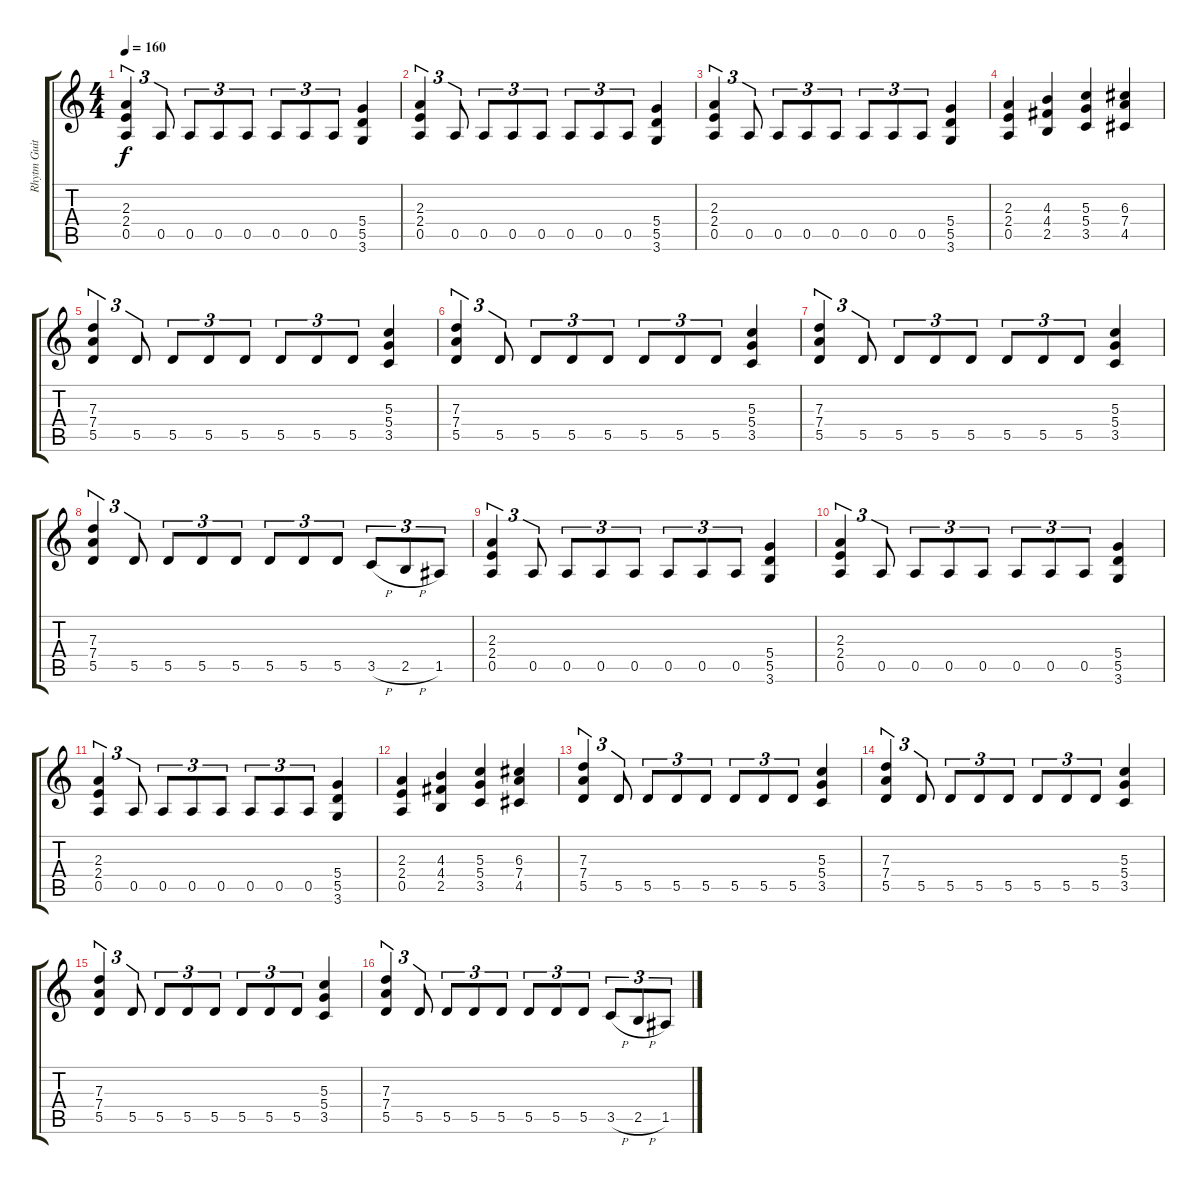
\track ("Rhytm Guitar" "Rhytm Guit") {instrument distortionguitar}
\staff {score tabs}
\tuning (E4 B3 G3 D3 A2 E2) {hide}
\ts (4 4)
\tempo 160
\clef g2
\ks c
(2.3 2.4 0.5).4{tu (3 2) dy f} 0.5.8{tu (3 2)} 0.5.8{tu (3 2)} 0.5.8{tu (3 2)} 0.5.8{tu (3 2)} 0.5.8{tu (3 2)} 0.5.8{tu (3 2)} 0.5.8{tu (3 2)} (5.4 5.5 3.6).4 |
(2.3 2.4 0.5).4{tu (3 2)} 0.5.8{tu (3 2)} 0.5.8{tu (3 2)} 0.5.8{tu (3 2)} 0.5.8{tu (3 2)} 0.5.8{tu (3 2)} 0.5.8{tu (3 2)} 0.5.8{tu (3 2)} (5.4 5.5 3.6).4 |
(2.3 2.4 0.5).4{tu (3 2)} 0.5.8{tu (3 2)} 0.5.8{tu (3 2)} 0.5.8{tu (3 2)} 0.5.8{tu (3 2)} 0.5.8{tu (3 2)} 0.5.8{tu (3 2)} 0.5.8{tu (3 2)} (5.4 5.5 3.6).4 |
(2.3 2.4 0.5).4 (4.3 4.4 2.5).4 (5.3 5.4 3.5).4 (6.3 7.4 4.5).4 |
(7.3 7.4 5.5).4{tu (3 2)} 5.5.8{tu (3 2)} 5.5.8{tu (3 2)} 5.5.8{tu (3 2)} 5.5.8{tu (3 2)} 5.5.8{tu (3 2)} 5.5.8{tu (3 2)} 5.5.8{tu (3 2)} (5.3 5.4 3.5).4 |
(7.3 7.4 5.5).4{tu (3 2)} 5.5.8{tu (3 2)} 5.5.8{tu (3 2)} 5.5.8{tu (3 2)} 5.5.8{tu (3 2)} 5.5.8{tu (3 2)} 5.5.8{tu (3 2)} 5.5.8{tu (3 2)} (5.3 5.4 3.5).4 |
(7.3 7.4 5.5).4{tu (3 2)} 5.5.8{tu (3 2)} 5.5.8{tu (3 2)} 5.5.8{tu (3 2)} 5.5.8{tu (3 2)} 5.5.8{tu (3 2)} 5.5.8{tu (3 2)} 5.5.8{tu (3 2)} (5.3 5.4 3.5).4 |
(7.3 7.4 5.5).4{tu (3 2)} 5.5.8{tu (3 2)} 5.5.8{tu (3 2)} 5.5.8{tu (3 2)} 5.5.8{tu (3 2)} 5.5.8{tu (3 2)} 5.5.8{tu (3 2)} 5.5.8{tu (3 2)} 3.5{h}.8{tu (3 2)} 2.5{h}.8{tu (3 2)} 1.5.8{tu (3 2)} |
(2.3 2.4 0.5).4{tu (3 2)} 0.5.8{tu (3 2)} 0.5.8{tu (3 2)} 0.5.8{tu (3 2)} 0.5.8{tu (3 2)} 0.5.8{tu (3 2)} 0.5.8{tu (3 2)} 0.5.8{tu (3 2)} (5.4 5.5 3.6).4 |
(2.3 2.4 0.5).4{tu (3 2)} 0.5.8{tu (3 2)} 0.5.8{tu (3 2)} 0.5.8{tu (3 2)} 0.5.8{tu (3 2)} 0.5.8{tu (3 2)} 0.5.8{tu (3 2)} 0.5.8{tu (3 2)} (5.4 5.5 3.6).4 |
(2.3 2.4 0.5).4{tu (3 2)} 0.5.8{tu (3 2)} 0.5.8{tu (3 2)} 0.5.8{tu (3 2)} 0.5.8{tu (3 2)} 0.5.8{tu (3 2)} 0.5.8{tu (3 2)} 0.5.8{tu (3 2)} (5.4 5.5 3.6).4 |
(2.3 2.4 0.5).4 (4.3 4.4 2.5).4 (5.3 5.4 3.5).4 (6.3 7.4 4.5).4 |
(7.3 7.4 5.5).4{tu (3 2)} 5.5.8{tu (3 2)} 5.5.8{tu (3 2)} 5.5.8{tu (3 2)} 5.5.8{tu (3 2)} 5.5.8{tu (3 2)} 5.5.8{tu (3 2)} 5.5.8{tu (3 2)} (5.3 5.4 3.5).4 |
(7.3 7.4 5.5).4{tu (3 2)} 5.5.8{tu (3 2)} 5.5.8{tu (3 2)} 5.5.8{tu (3 2)} 5.5.8{tu (3 2)} 5.5.8{tu (3 2)} 5.5.8{tu (3 2)} 5.5.8{tu (3 2)} (5.3 5.4 3.5).4 |
(7.3 7.4 5.5).4{tu (3 2)} 5.5.8{tu (3 2)} 5.5.8{tu (3 2)} 5.5.8{tu (3 2)} 5.5.8{tu (3 2)} 5.5.8{tu (3 2)} 5.5.8{tu (3 2)} 5.5.8{tu (3 2)} (5.3 5.4 3.5).4 |
(7.3 7.4 5.5).4{tu (3 2)} 5.5.8{tu (3 2)} 5.5.8{tu (3 2)} 5.5.8{tu (3 2)} 5.5.8{tu (3 2)} 5.5.8{tu (3 2)} 5.5.8{tu (3 2)} 5.5.8{tu (3 2)} 3.5{h}.8{tu (3 2)} 2.5{h}.8{tu (3 2)} 1.5.8{tu (3 2)}
